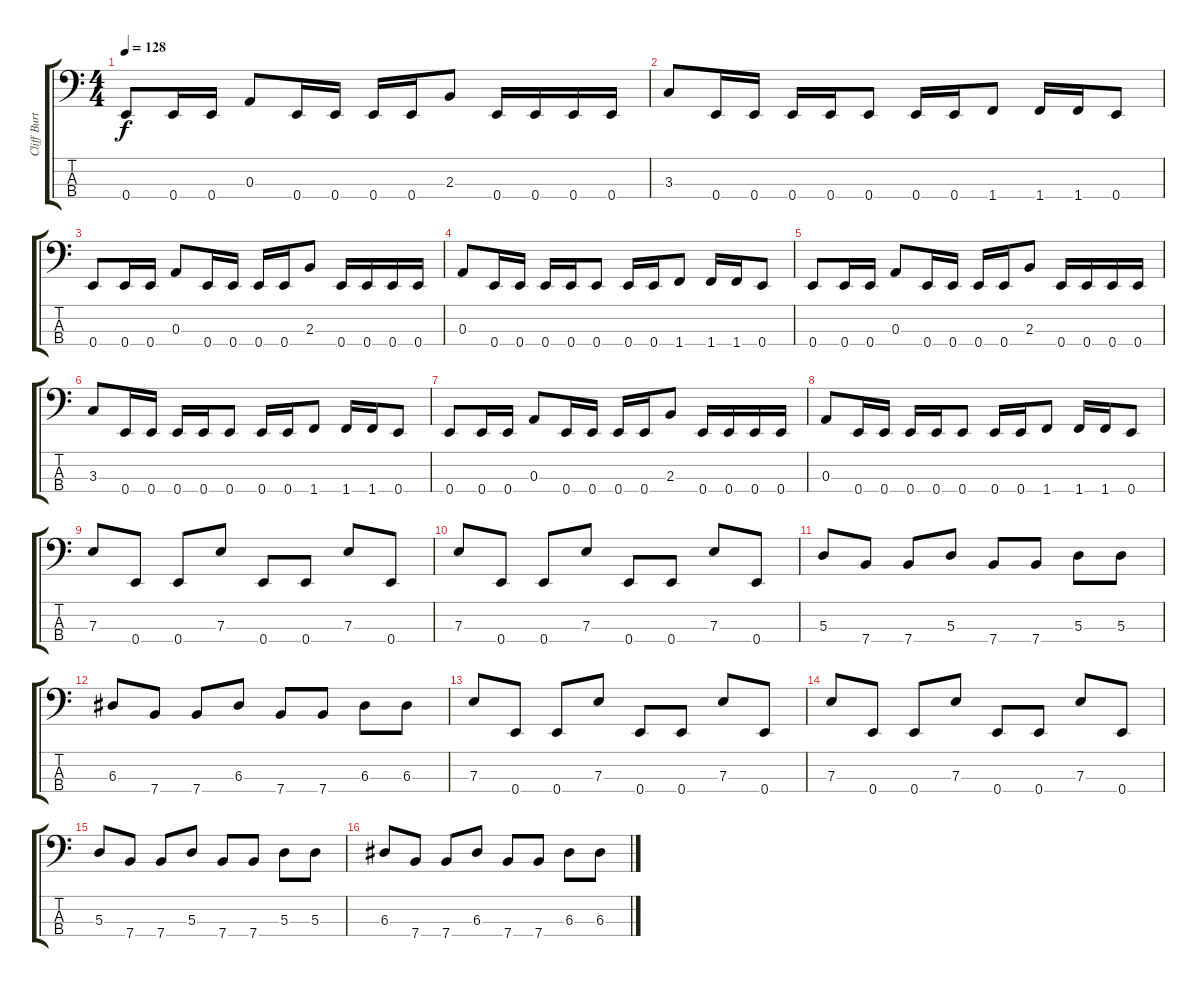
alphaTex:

\track ("Cliff Burton" "Cliff Burt") {instrument electricbassfinger}
\staff {score tabs}
\tuning (G2 D2 A1 E1) {hide}
\ts (4 4)
\tempo 128
\clef f4
\ks c
0.4.8{dy f} 0.4.16 0.4.16 0.3.8 0.4.16 0.4.16 0.4.16 0.4.16 2.3.8 0.4.16 0.4.16 0.4.16 0.4.16 |
3.3.8 0.4.16 0.4.16 0.4.16 0.4.16 0.4.8 0.4.16 0.4.16 1.4.8 1.4.16 1.4.16 0.4.8 |
0.4.8 0.4.16 0.4.16 0.3.8 0.4.16 0.4.16 0.4.16 0.4.16 2.3.8 0.4.16 0.4.16 0.4.16 0.4.16 |
0.3.8 0.4.16 0.4.16 0.4.16 0.4.16 0.4.8 0.4.16 0.4.16 1.4.8 1.4.16 1.4.16 0.4.8 |
0.4.8 0.4.16 0.4.16 0.3.8 0.4.16 0.4.16 0.4.16 0.4.16 2.3.8 0.4.16 0.4.16 0.4.16 0.4.16 |
3.3.8 0.4.16 0.4.16 0.4.16 0.4.16 0.4.8 0.4.16 0.4.16 1.4.8 1.4.16 1.4.16 0.4.8 |
0.4.8 0.4.16 0.4.16 0.3.8 0.4.16 0.4.16 0.4.16 0.4.16 2.3.8 0.4.16 0.4.16 0.4.16 0.4.16 |
0.3.8 0.4.16 0.4.16 0.4.16 0.4.16 0.4.8 0.4.16 0.4.16 1.4.8 1.4.16 1.4.16 0.4.8 |
7.3.8 0.4.8 0.4.8 7.3.8 0.4.8 0.4.8 7.3.8 0.4.8 |
7.3.8 0.4.8 0.4.8 7.3.8 0.4.8 0.4.8 7.3.8 0.4.8 |
5.3.8 7.4.8 7.4.8 5.3.8 7.4.8 7.4.8 5.3.8 5.3.8 |
6.3.8 7.4.8 7.4.8 6.3.8 7.4.8 7.4.8 6.3.8 6.3.8 |
7.3.8 0.4.8 0.4.8 7.3.8 0.4.8 0.4.8 7.3.8 0.4.8 |
7.3.8 0.4.8 0.4.8 7.3.8 0.4.8 0.4.8 7.3.8 0.4.8 |
5.3.8 7.4.8 7.4.8 5.3.8 7.4.8 7.4.8 5.3.8 5.3.8 |
6.3.8 7.4.8 7.4.8 6.3.8 7.4.8 7.4.8 6.3.8 6.3.8
